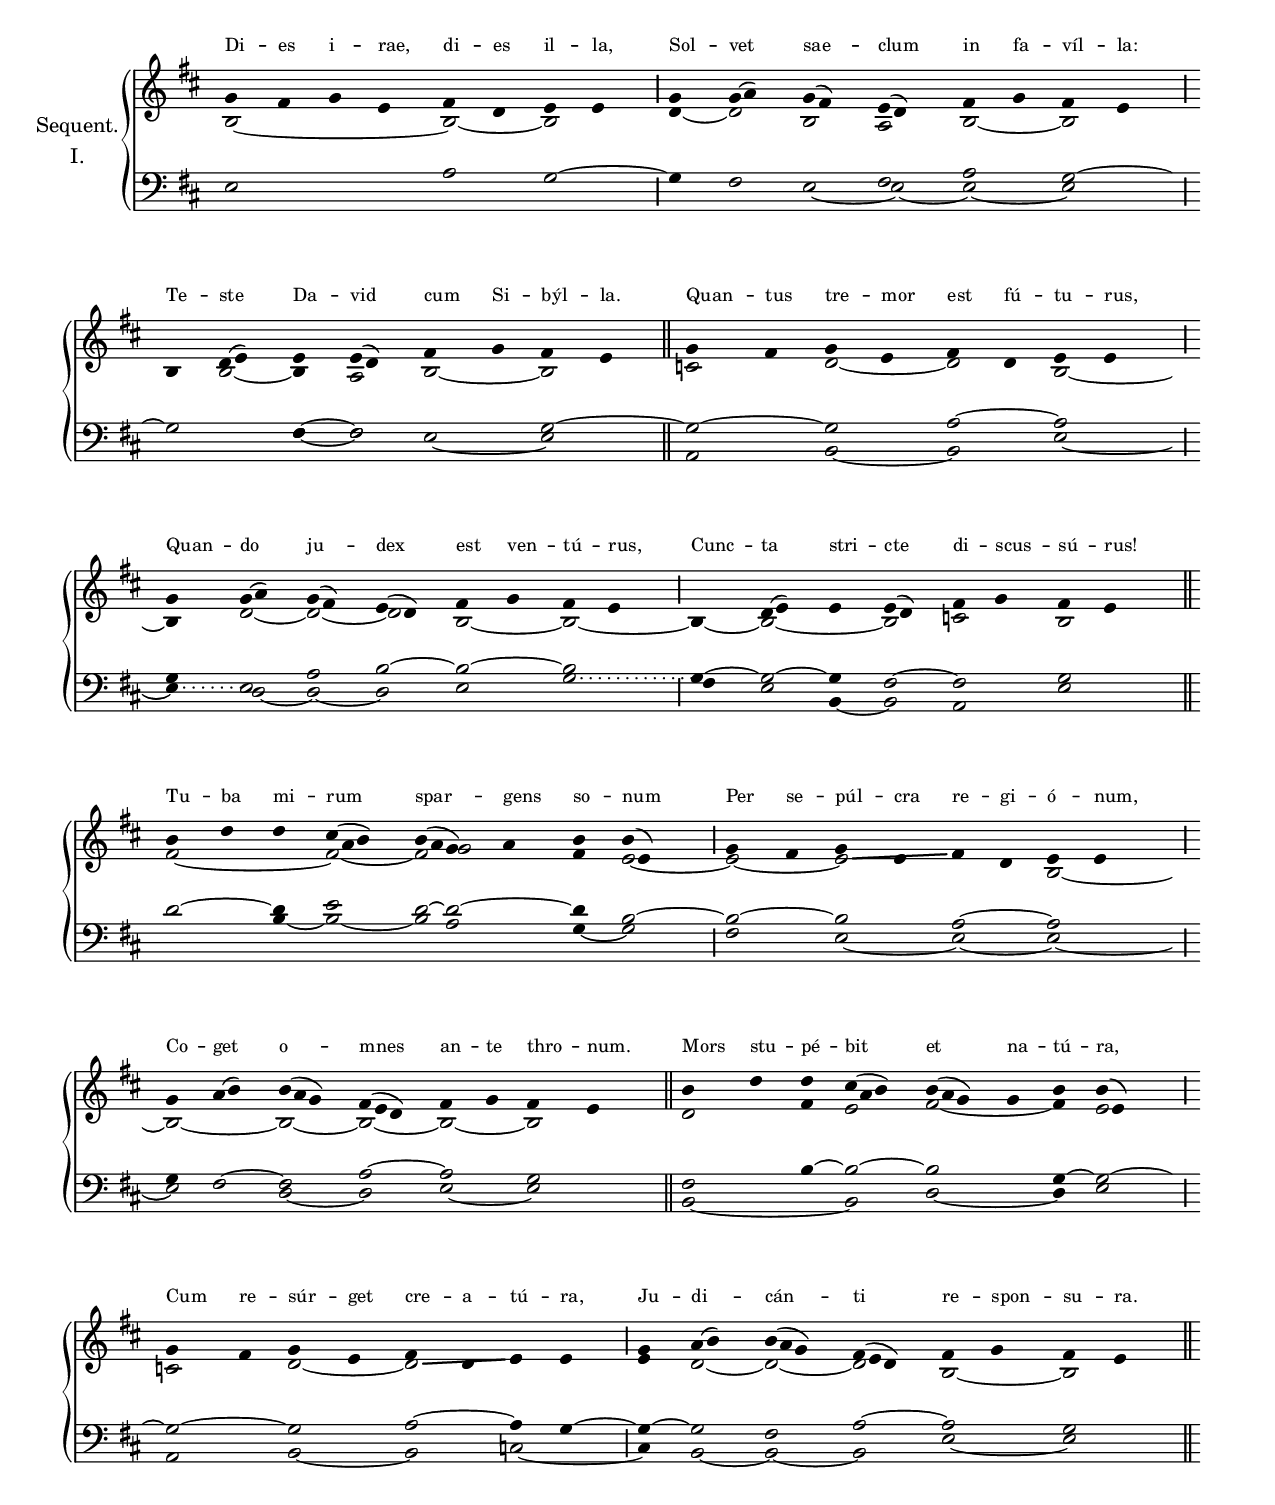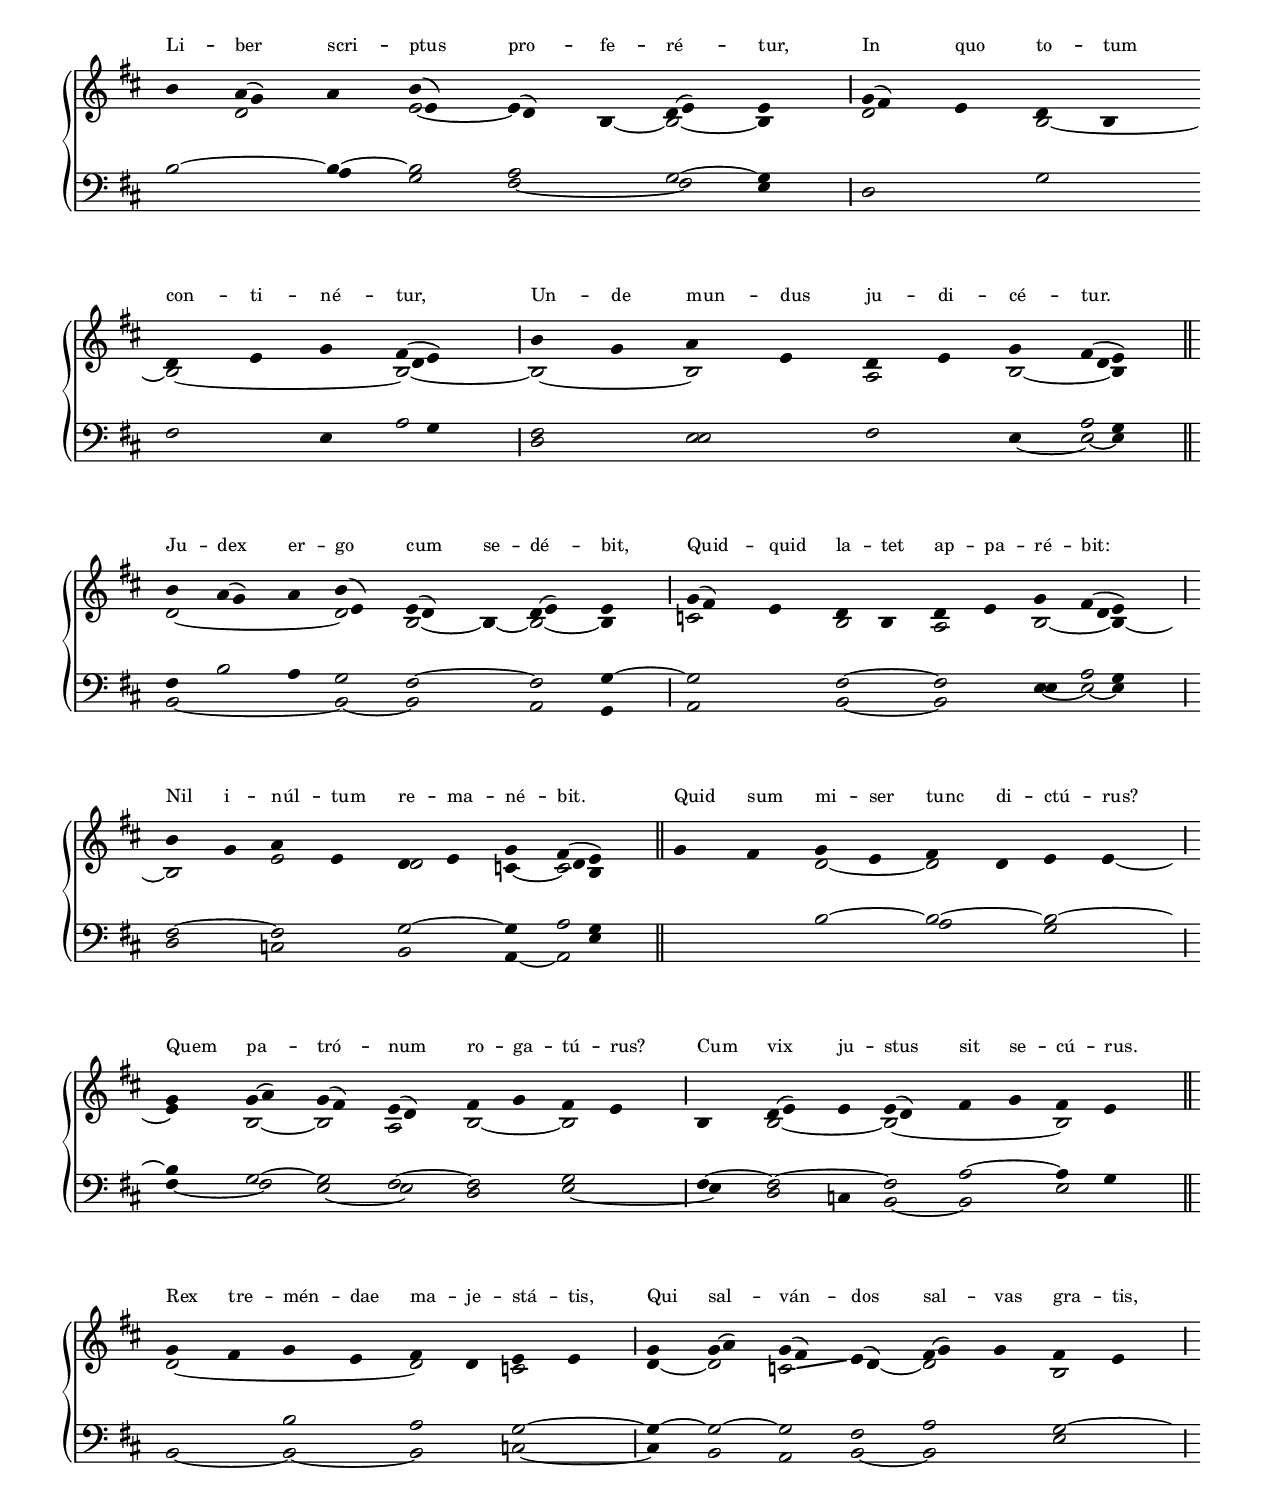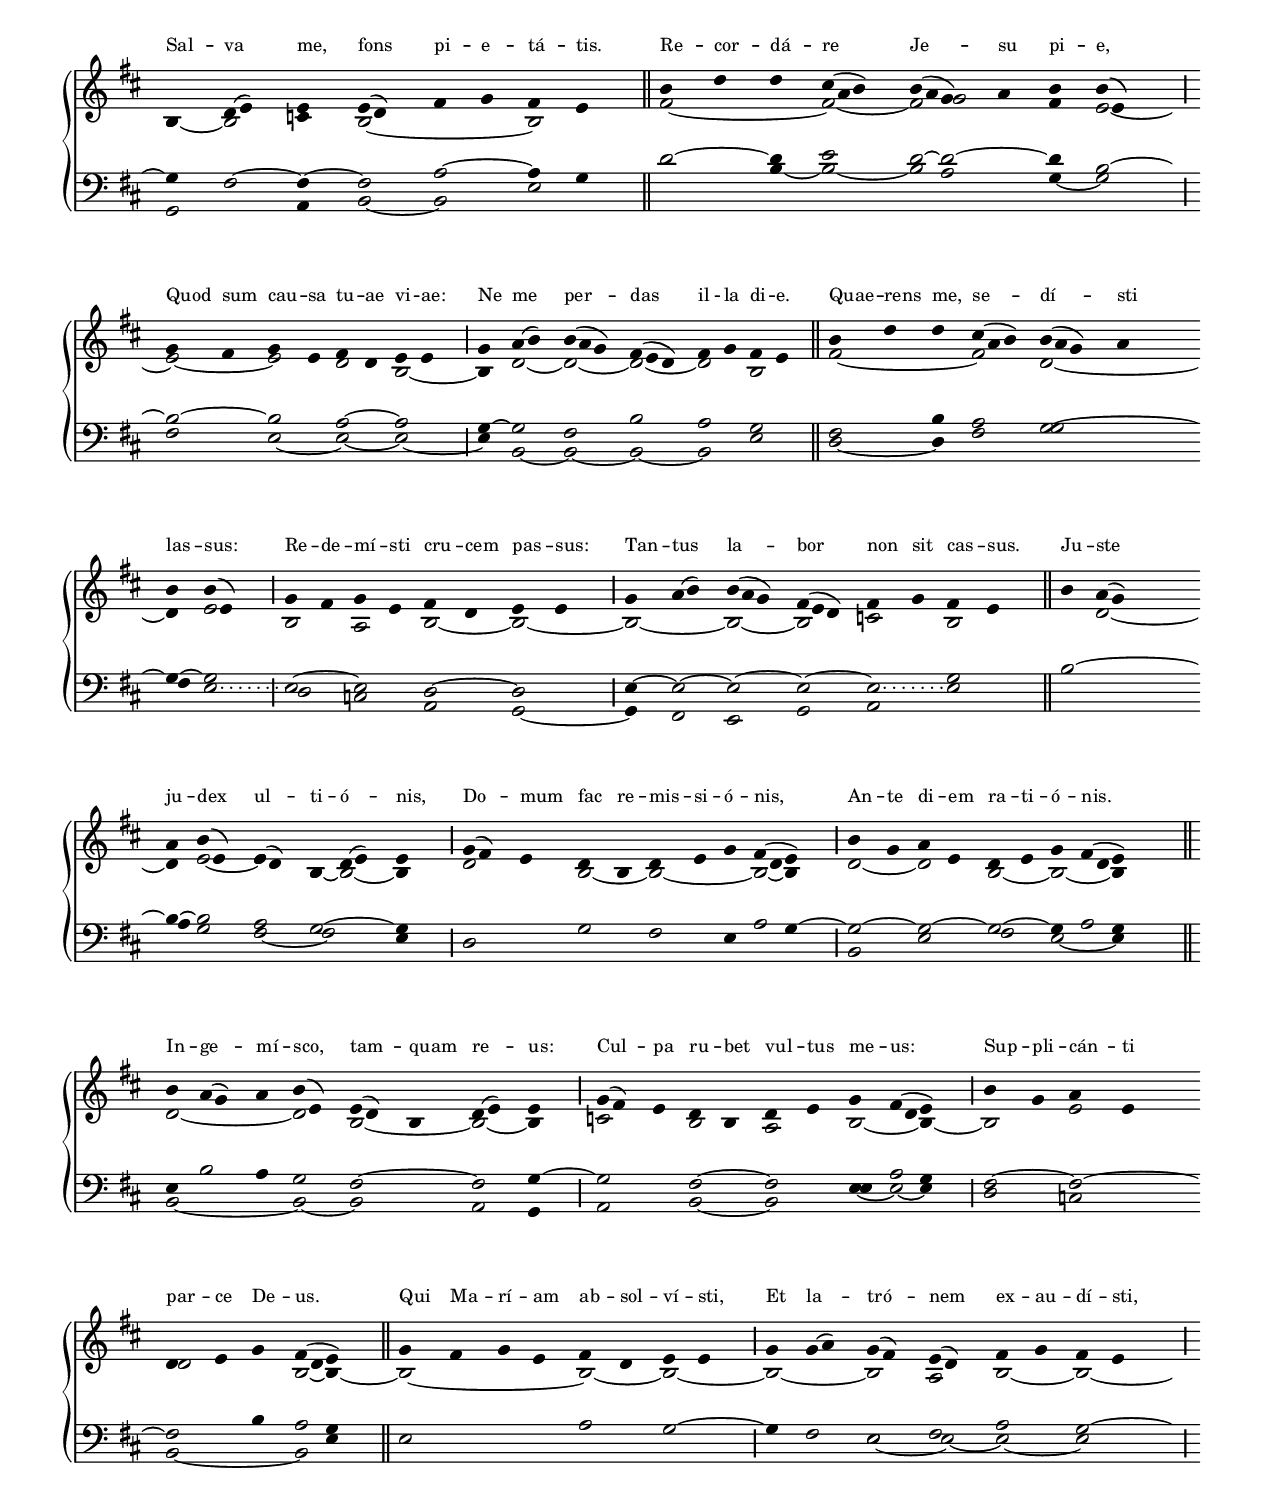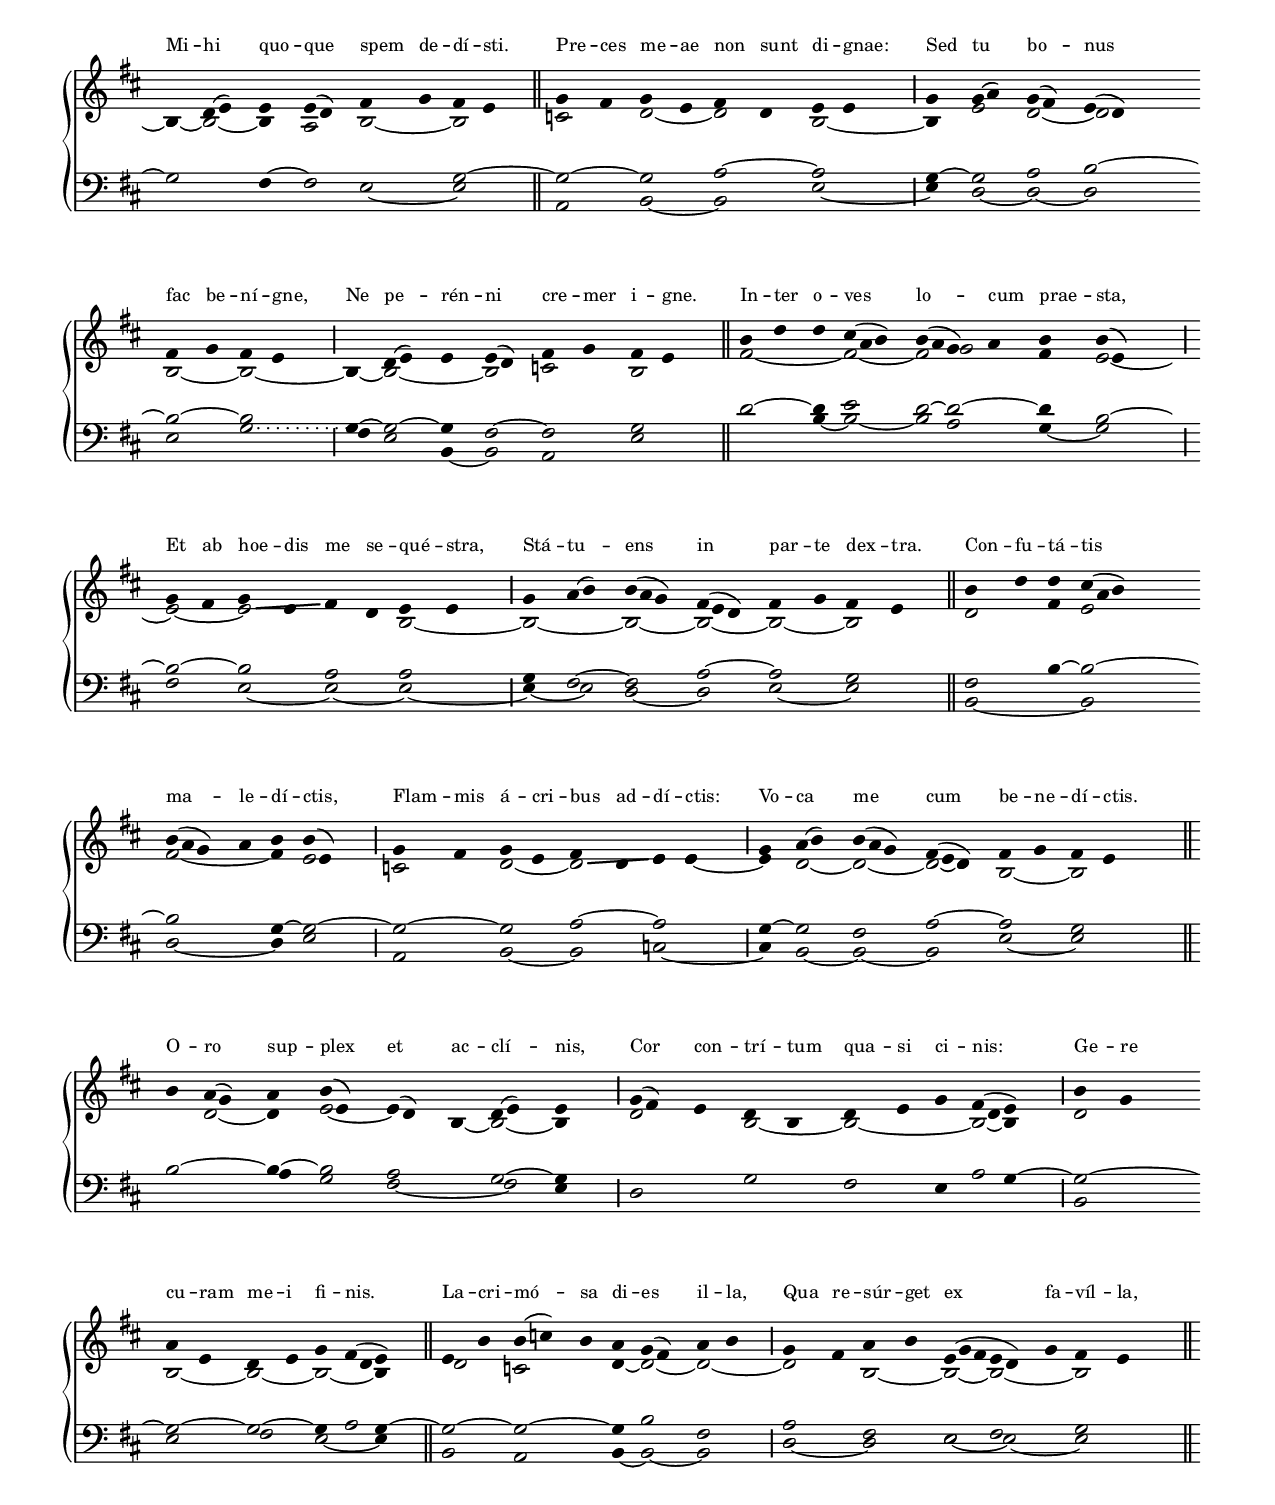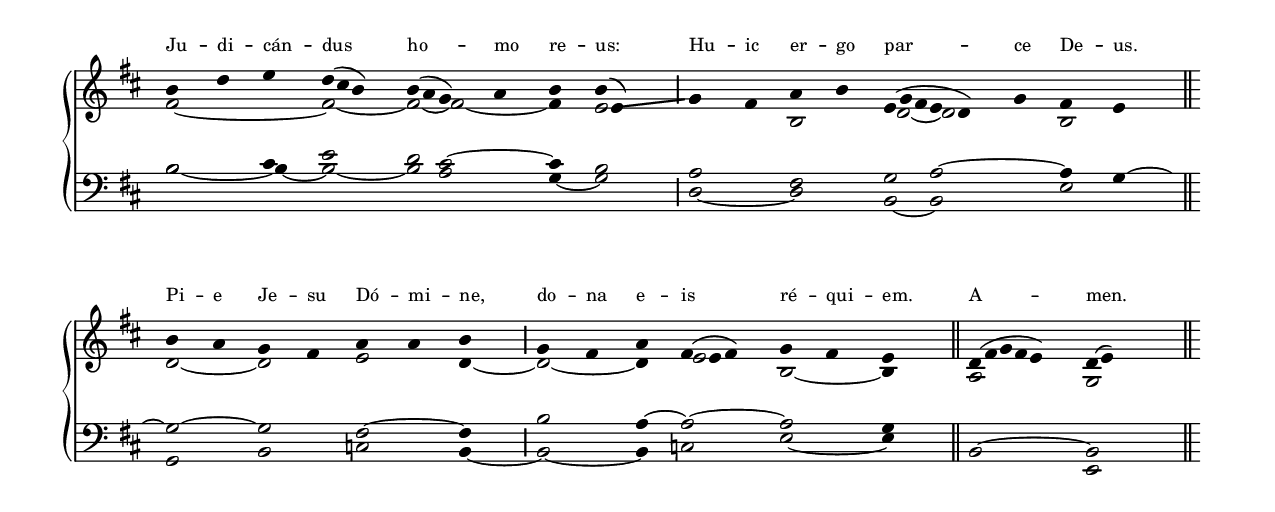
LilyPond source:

\version "2.22.0"
\include "gregorian.ly"
\include "noh2.ily"

%Proofed 3/14

global = {
  \cadenzaOn
  \override Glissando #'thickness = #2.0
  \set tieWaitForNote = ##t
}

chantText = \lyricmode {
	Di -- es i -- rae, di -- es il -- la,
	Sol -- vet sae -- clum in fa -- víl -- la:
	Te -- ste Da -- vid cum Si -- býl -- la.
	Quan -- tus tre -- mor est fú -- tu -- rus,
	Quan -- do ju -- dex est ven -- tú -- rus,
	Cunc -- ta stri -- cte di -- scus -- sú -- rus!
	Tu -- ba mi -- rum spar -- gens so -- num
	Per se -- púl -- cra re -- gi -- ó -- num,
	Co -- get o -- mnes an -- te thro -- num.
	Mors stu -- pé -- bit et na -- tú -- ra,
	Cum re -- súr -- get cre -- a -- tú -- ra,
	Ju -- di -- cán -- ti re -- spon -- su -- ra.
	Li -- ber scri -- ptus pro -- fe -- ré -- tur,
	In quo to -- tum con -- ti -- né -- tur,
	Un -- de mun -- dus ju -- di -- cé -- tur.
	Ju -- dex er -- go cum se -- dé -- bit,
	Quid -- quid la -- tet ap -- pa -- ré -- bit:
	Nil i -- núl -- tum re -- ma -- né -- bit.
	Quid sum mi -- ser tunc di -- ctú -- rus?
	Quem pa -- tró -- num ro -- ga -- tú -- rus?
	Cum vix ju -- stus sit se -- cú -- rus.
	Rex tre -- mén -- dae ma -- je -- stá -- tis,
	Qui sal -- ván -- dos sal -- vas gra -- tis,
	Sal -- va me, fons pi -- e -- tá -- tis. 
	Re -- cor -- dá -- re Je -- su pi -- e,
	Quod sum cau -- sa tu -- ae vi -- ae:
	Ne me per -- das il -- la di -- e.
	Quae -- rens me, se -- dí -- sti las -- sus:
	Re -- de -- mí -- sti cru -- cem pas -- sus:
	Tan -- tus la -- bor non sit cas -- sus.
	Ju -- ste ju -- dex ul -- ti -- ó -- nis,
	Do -- mum fac re -- mis -- si -- ó -- nis,
	An -- te di -- em ra -- ti -- ó -- nis.
	In -- ge -- mí -- sco, tam -- quam re -- us:
	Cul -- pa ru -- bet vul -- tus me -- us:
	Sup -- pli -- cán -- ti par -- ce De -- us.
	Qui Ma -- rí -- am ab -- sol -- ví -- sti,
	Et la -- tró -- nem ex -- au -- dí -- sti,
	Mi -- hi quo -- que spem de -- dí -- sti.
	Pre -- ces me -- ae non sunt di -- gnae:
	Sed tu bo -- nus fac be -- ní -- gne,
	Ne pe -- rén -- ni cre -- mer i -- gne.
	In -- ter o -- ves lo -- cum prae -- sta,
	Et ab hoe -- dis me se -- qué -- stra,
	Stá -- tu -- ens in par -- te dex -- tra.
	Con -- fu -- tá -- tis ma -- le -- dí -- ctis,
	Flam -- mis á -- cri -- bus ad -- dí -- ctis:
	Vo -- ca me cum be -- ne -- dí -- ctis.
	O -- ro sup -- plex et ac -- clí -- nis,
	Cor con -- trí -- tum qua -- si ci -- nis:
	Ge -- re cu -- ram me -- i fi -- nis.
	La -- cri -- mó -- sa di -- es il -- la,
	Qua re -- súr -- get ex fa -- víl -- la,
	Ju -- di -- cán -- dus ho -- mo re -- us:
	Hu -- ic er -- go par -- ce De -- us.
	Pi -- e Je -- su Dó -- mi -- ne, do -- na e -- is ré -- qui -- em.
	A -- men. 
}

chantMusic = {
  \tieDown
	\key d \major
g'4 fis'4 
g'4 e'4 
fis'4 d'4 
e'4 e'4 
\divisioMaior
g'4 g'4( a'4) 
g'4( fis'4) e'4( d'4) 
fis'4 
g'4 fis'4 e'4 
\divisioMaior \bar "" \break
b4 d'4( e'4) 
e'4 e'4( d'4) 
fis'4 
g'4 fis'4 e'4 
\finalis
g'4 fis'4 
g'4 e'4 
fis'4 
d'4 e'4 e'4 
\divisioMaior \bar "" \break
g'4 g'4( a'4) 
g'4( fis'4) e'4( d'4) 
fis'4 
g'4 fis'4 e'4 
\divisioMaior
b4 d'4( e'4) 
e'4 e'4( d'4) 
fis'4 g'4 fis'4 e'4 
\finalis \bar "" \break
b'4 d''4 
d''4 cis''4( a'4 b'4) 
b'4( a'4 g'4) a'4 
b'4 b'4( e'4) 
\divisioMaior
g'4 
fis'4 g'4 e'4 
fis'4 d'4 e'4 e'4 
\bar "" \break

\divisioMaior
g'4 a'4( b'4) 
b'4( a'4 g'4) fis'4( e'4 d'4) 
fis'4 g'4 
fis'4 e'4 
\finalis
b'4 
d''4 d''4 cis''4( a'4 b'4) 
b'4( a'4 g'4) 
g'4 b'4 b'4( e'4) 
\bar "" \break

\divisioMaior
g'4 
fis'4 g'4 e'4 
fis'4 d'4 e'4 e'4 
\divisioMaior
g'4 a'4( b'4) b'4( a'4 g'4) fis'4( e'4 d'4) 
fis'4 g'4 fis'4 e'4 
\finalis \bar "" \break
b'4 a'4( g'4) 
a'4 b'4( e'4) 
e'4( d'4) b4 d'4( e'4) e'4 
\divisioMaior
g'4( fis'4) 
e'4 
d'4 b4  \bar "" \break
d'4 e'4 g'4 fis'4( d'4 e'4) 
\divisioMaior
b'4 g'4 
a'4 e'4 
d'4 e'4 g'4 fis'4( d'4 e'4) 
\finalis \bar "" \break
b'4 a'4( g'4) 
a'4 b'4( e'4) 
e'4( d'4) 
b4 d'4( e'4) e'4 
\divisioMaior
g'4( fis'4) e'4 
d'4 b4 
d'4 e'4 g'4 fis'4( d'4 e'4) 
\divisioMaior \bar "" \break
b'4 
g'4 a'4 e'4
d'4 e'4 g'4 fis'4( d'4 e'4) 
\finalis
g'4 
fis'4 
g'4 e'4
fis'4 
d'4 e'4 e'4 
\divisioMaior  \bar "" \break
g'4 
g'4( a'4) g'4( fis'4) e'4( d'4) 
fis'4 g'4 fis'4 e'4
\divisioMaior
b4 
d'4( e'4) 
e'4 e'4( d'4) 
fis'4 
g'4 fis'4 e'4 
\finalis \bar "" \break
g'4 
fis'4 g'4 e'4 
fis'4 d'4 e'4 e'4 
\divisioMaior
g'4 
g'4( a'4)
g'4( fis'4) e'4( d'4)
fis'4( g'4) g'4 
fis'4 e'4 
\divisioMaior \bar "" \break
b4 d'4( e'4) 
e'4 
e'4( d'4) 
fis'4 g'4 fis'4 e'4 
\finalis
b'4 d''4 d''4 cis''4( a'4 b'4) 
b'4( a'4 g'4) a'4 
b'4 b'4( e'4) 
\bar "" \break

\divisioMaior
g'4 
fis'4 
g'4 e'4 
fis'4 d'4 
e'4 e'4 
\divisioMaior
g'4 
a'4( b'4) 
b'4( a'4 g'4) fis'4( e'4 d'4) 
fis'4 g'4 
fis'4 e'4 
\finalis
b'4 d''4 
d''4 
cis''4( a'4 b'4) b'4( a'4 g'4) a'4 
\bar "" \break

b'4 b'4( e'4) 
\divisioMaior
g'4 fis'4 g'4 e'4 
fis'4 d'4 
e'4 e'4 
\divisioMaior
g'4 a'4( b'4) 
b'4( a'4 g'4) fis'4( e'4 d'4) 
fis'4 
g'4 
fis'4 e'4 
\finalis
b'4 a'4( g'4) 
\bar "" \break

a'4 b'4( e'4) 
e'4( d'4) b4 d'4( e'4) e'4 
\divisioMaior
g'4( fis'4) e'4 
d'4 
b4 d'4 e'4 g'4 fis'4( d'4 e'4) 
\divisioMaior
b'4 g'4 
a'4 e'4 
d'4 e'4 g'4 fis'4( d'4 e'4) 
\bar "" \break

\finalis
b'4 a'4( g'4) a'4 b'4( e'4) 
e'4( d'4) b4 
d'4( e'4) e'4 
\divisioMaior
g'4( fis'4) e'4 
d'4 b4 
d'4 e'4 
g'4 fis'4( d'4 e'4) 
\divisioMaior
b'4 g'4 a'4 e'4 
\bar "" \break

d'4 e'4 
g'4 fis'4( d'4 e'4) 
\finalis
g'4 
fis'4 g'4 e'4 
fis'4 d'4 e'4 e'4 
\divisioMaior
g'4 
g'4( a'4) g'4( fis'4) e'4( d'4) 
fis'4 g'4 fis'4 e'4 
\bar "" \break

\divisioMaior
b4 d'4( e'4) 
e'4 e'4( d'4) 
fis'4 
g'4 fis'4 e'4 
\finalis
g'4 fis'4 
g'4 e'4 
fis'4 
d'4 
e'4 e'4 
\divisioMaior
g'4 
g'4( a'4) 
g'4( fis'4) e'4( d'4) 
\bar "" \break

fis'4 
g'4 fis'4 e'4 
\divisioMaior
b4 
d'4( e'4) e'4 e'4( d'4) 
fis'4 g'4 
fis'4 e'4 
\finalis
b'4 d''4 
d''4 cis''4( a'4 b'4) 
b'4( a'4 g'4) a'4 
b'4 b'4( e'4) 
\bar "" \break

\divisioMaior
g'4 
fis'4 
g'4 e'4 
fis'4 
d'4 e'4 e'4 
\divisioMaior
g'4 a'4( b'4) b'4( a'4 g'4) 
fis'4( e'4 d'4) 
fis'4 g'4 
fis'4 e'4 
\finalis
b'4 d''4 d''4 cis''4( a'4 b'4) 
\bar "" \break

b'4( a'4 g'4) a'4 b'4 b'4( e'4) 
\divisioMaior
g'4 fis'4 
g'4 e'4 fis'4 
d'4 e'4 e'4 
\divisioMaior
g'4 a'4( b'4) 
b'4( a'4 g'4) 
fis'4( e'4 d'4) 
fis'4 g'4 fis'4 e'4 
\bar "" \break

\finalis
b'4 a'4( g'4) 
a'4 b'4( e'4) 
e'4( d'4) 
b4 d'4( e'4) e'4 
\divisioMaior
g'4( fis'4) 
e'4 d'4 b4 
d'4 e'4 
g'4 fis'4( d'4 e'4) 
\divisioMaior
b'4 g'4 
\bar "" \break

a'4 e'4 
d'4 e'4 
g'4 fis'4( d'4 e'4) 
\finalis
e'4 b'4 b'4( c''4) b'4 
a'4 g'4( fis'4) 
a'4 b'4 
\divisioMaior
g'4 
fis'4 a'4 b'4 
e'4( g'4 fis'4 e'4 d'4) 
g'4 fis'4 e'4 
\finalis
\bar "" \break
b'4 d''4 e''4 d''4( cis''4 b'4) 
b'4( a'4 g'4) a'4 
b'4 b'4( e'4) 
\divisioMaior
g'4 fis'4 
a'4 b'4 
e'4( g'4 fis'4 e'4 d'4) g'4 
fis'4 e'4 
\finalis
\bar "" \break

b'4 a'4 
g'4 fis'4 
a'4 a'4 b'4 
\divisioMaior
g'4 fis'4 
a'4 fis'4( e'4 fis'4) 
g'4 fis'4 e'4 
\finalis
d'4( fis'4 g'4 fis'4 e'4) d'4( e'4) 
\bar "" \break

\finalis
}

altoMusic = {
	b2*8/4~ 
b2*4/4~ 
b2*4/4 
d'4~ 
d'2*4/4 
b2*4/4 
a2*4/4 
b2*4/4~ 
b2*4/4 
s4 
b2*4/4~ 
b4 
a2*4/4 
b2*4/4~ 
b2*4/4 
c'2*4/4 
d'2*4/4~ 
d'2*4/4 
b2*4/4~ 
b4 
d'2*4/4~ 
d'2*4/4~ 
d'2*4/4 
b2*4/4~ 
b2*4/4~
b4 ~
b2*6/4~ 
b2*4/4 
c'2*4/4 
b2*4/4 
fis'2*6/4~ 
fis'2*6/4~ 
fis'2*4/4 
g'2*4/4 
fis'4 
e'2*4/4~ 
e'2*4/4~ 
e'2*4/4 -\tweak Glissando.Y-offset #-1.2 \glissando
fis'4
s4 
b2*4/4~ 
b2*6/4~ 
b2*6/4~ 
b2*6/4~ 
b2*4/4~ 
b2*4/4 
d'2*4/4 
fis'4 
e'2*6/4 
fis'2*8/4~ 
fis'4 
e'2*4/4 
c'2*4/4 
d'2*4/4~ 
d'2*4/4 -\tweak Glissando.Y-offset #-1.2 \glissando
e'4
s4 
e'4 
d'2*4/4~ 
d'2*6/4~ 
d'2*6/4 
b2*4/4~ 
b2*4/4 
s4 
d'2*6/4 
e'2*4/4~
e'4
s4 
b4~
b2*4/4~ 
b4 
d'2*6/4 
b2*4/4~ 
b2*6/4~ 
b2*6/4~ 
b2*4/4~ 
b2*4/4 
a2*4/4 
b2*6/4~ 
b4 
d'2*8/4~ 
d'2*4/4 
b2*4/4~
b4~
b2*4/4~ 
b4 
c'2*6/4 
b2*4/4 
a2*4/4 
b2*6/4~ 
b4~ 
b2*4/4 
e'2*4/4 
d'2*4/4 
c'4~ 
c'2*4/4 
b4 
s2*4/4 
d'2*4/4~ 
d'2*6/4 
e'4~
e'4 
b2*4/4~ 
b2*4/4 
a2*4/4 
b2*4/4~ 
b2*4/4 
s4 
b2*6/4~ 
b2*8/4~ 
b2*4/4 
d'2*8/4~ 
d'2*4/4 
c'2*4/4 
d'4~ 
d'2*4/4 
c'2*4/4 -\tweak Glissando.Y-offset #-0.8 \glissando
e'4 
d'4~
d'2*6/4 
b2*4/4 
b4 ~
b2*4/4 
c'4 
b2*8/4~ 
b2*4/4 
fis'2*6/4~ 
fis'2*6/4~ 
fis'2*4/4 
g'2*4/4 
fis'4 
e'2*4/4~ 
e'2*4/4~ 
e'2*4/4 
d'2*4/4 
b2*4/4~ 
b4 
d'2*4/4~ 
d'2*6/4~ 
d'2*6/4~ 
d'2*4/4 
b2*4/4 
fis'2*6/4~ 
fis'2*6/4 
d'2*8/4~ 
d'4 
e'2*4/4 
b2*4/4 
a2*4/4 
b2*4/4~ 
b2*4/4~ 
b2*6/4~ 
b2*6/4~ 
b2*6/4 
c'2*4/4 
b2*4/4 
s4 
d'2*4/4~ 
d'4 
e'2*4/4~
e'4
s4 
b4~
b2*4/4~ 
b4 
d'2*6/4 
b2*4/4~ 
b2*6/4~ 
b2*4/4~ 
b4 
d'2*4/4~ 
d'2*4/4 
b2*4/4~ 
b2*6/4~ 
b4 
d'2*8/4~ 
d'2*4/4 
b2*6/4~ 
b2*4/4~ 
b4 
c'2*6/4 
b2*4/4 
a2*4/4 
b2*6/4~ 
b4~ 
b2*4/4 
e'2*4/4 
d'2*6/4 
b2*4/4~ 
b4~ 
b2*8/4~ 
b2*4/4~ 
b2*4/4~ 
b2*6/4~ 
b2*4/4 
a2*4/4 
b2*4/4~ 
b2*4/4~ 
b4~ 
b2*4/4~ 
b4 
a2*4/4 
b2*4/4~ 
b2*4/4 
c'2*4/4 
d'2*4/4~ 
d'2*4/4 
b2*4/4~ 
b4 
e'2*4/4 
d'2*4/4~ 
d'2*4/4 
b2*4/4~ 
b2*4/4~ 
b4~ 
b2*6/4~ 
b2*4/4 
c'2*4/4 
b2*4/4 
fis'2*6/4~ 
fis'2*6/4~ 
fis'2*4/4 
g'2*4/4 
fis'4 
e'2*4/4~ 
e'2*4/4~ 
e'2*4/4 -\tweak Glissando.Y-offset #-1.2 \glissando
fis'4
s4 
b2*4/4~ 
b2*6/4~ 
b2*6/4~ 
b2*6/4~ 
b2*4/4~ 
b2*4/4 
d'2*4/4 
fis'4 
e'2*6/4 
fis'2*8/4~ 
fis'4 
e'2*4/4 
c'2*4/4 
d'2*4/4~ 
d'2*4/4 -\tweak Glissando.Y-offset #-1.2 \glissando
e'4
e'4~
e'4 
d'2~ 
d'2*6/4~ 
d'2*4/4~ 
d'4 
b2*4/4~ 
b2*4/4 
s4 
d'2*4/4~ 
d'4 
e'2*4/4~ 
e'4 
s4 
b4~ 
b2*4/4~ 
b4 
d'2*6/4 
b2*4/4~ 
b2*6/4~ 
b2*4/4~ 
b4 
d'2*4/4 
b2*4/4~ 
b2*4/4~ 
b2*6/4~ 
b4 
d'2*4/4 
c'2*6/4 
d'4~ 
d'2*4/4~ 
d'2*4/4~ 
d'2*4/4 
b2*4/4~ 
b2*6/4~
b2*6/4~ 
b2*4/4 
fis'2*6/4~ 
fis'2*6/4~ 
fis'2*4/4~ 
fis'2*4/4~ 
fis'4 
e'2*4/4 -\tweak Glissando.Y-offset #-1.2 \glissando
g'4
s4 
b2*4/4 
d'2*6/4~ 
d'2*6/4 
b2*4/4 
d'2*4/4~ 
d'2*4/4 
e'2*4/4 
d'4~ 
d'2*4/4~ 
d'4 
e'2*6/4 
b2*4/4~ 
b4 
a2*10/4 
g2 
}

tenorMusic = {
	\key d \major
e2*8/4 
a2*4/4 
g2*4/4~ 
\divisioMaior
g4 
fis2*4/4 
s2*4/4 
fis2*4/4 
a2*4/4 
g2*4/4~ 
\divisioMaior
g2*6/4 
fis4~ 
fis2*4/4 
s2*4/4 
g2*4/4~ 
\finalis
g2*4/4~ 
g2*4/4 
a2*4/4~ 
a2*4/4 
\divisioMaior
g4 
e2*4/4 
a2*4/4 
b2*4/4~ 
b2*4/4~ 
b2*4/4 
\divisioMaior
g4~ 
g2*4/4~ 
g4 
fis2*4/4~ 
fis2*4/4 
g2*4/4 
\finalis
d'2*4/4~ 
d'4 
e'2*6/4 
d'2*4/4~ 
d'2*4/4~ 
d'4 
b2*4/4~ 
\divisioMaior
b2*4/4~ 
b2*4/4 
a2*4/4~ 
a2*4/4 
\divisioMaior
g4 
fis2*4/4~ 
fis2*6/4 
a2*6/4~ 
a2*4/4 
g2*4/4 
\finalis
fis2*4/4 
b4~ 
b2*6/4~ 
b2*8/4 
g4~ 
g2*4/4~ 
\divisioMaior
g2*4/4~ 
g2*4/4 
a2*4/4~ 
a4 
g4~ 
\divisioMaior
g4~ 
g2*4/4 
fis2*6/4 
a2*6/4~ 
a2*4/4 
g2*4/4 
\finalis
b2*6/4~ 
b4~ 
b2*4/4 
a2*6/4 
g2*4/4~ 
g4 
\divisioMaior
d2*6/4 
g2*4/4 
fis2*4/4 
e4 
a2*4/4 
g4 
\divisioMaior
fis2*4/4 
e2*4/4 
fis2*4/4 
s4 
a2*4/4 
g4 
\finalis
fis4 
b2*4/4 
a4 
g2*4/4 
fis2*6/4~ 
fis2*4/4 
g4~ 
\divisioMaior
g2*6/4 
fis2*4/4~ 
fis2*4/4 
\shiftRight e4 
a2*4/4 
g4 
\divisioMaior
fis2*4/4~ 
fis2*4/4 
g2*4/4~ 
g4 
a2*4/4 
g4 
\finalis
s2*4/4 
b2*4/4~ 
b2*4/4~ 
b2*4/4~ 
\divisioMaior
b4 
g2*4/4~ 
g2*4/4 
fis2*4/4~ 
fis2*4/4 
g2*4/4 
\divisioMaior
fis4~ 
fis2*6/4~ 
fis2*4/4 
a2*4/4~ 
a4 
g4 
\finalis
s2*4/4 
b2*4/4 
a2*4/4 
g2*4/4~ 
\divisioMaior
g4~ 
g2*4/4~ 
g2*4/4 
fis2*4/4 
a2*6/4 
g2*4/4~ 
\divisioMaior
g4 
fis2*4/4~ 
fis4~ 
fis2*4/4 
a2*4/4~ 
a4 
g4 
\finalis
d'2*4/4~ 
d'4 
e'2*6/4 
d'2*4/4~ 
d'2*4/4~ 
d'4 
b2*4/4~ 
\divisioMaior
b2*4/4~ 
b2*4/4 
a2*4/4~ 
a2*4/4 
\divisioMaior
g4~ 
g2*4/4 
fis2*6/4 
b2*6/4 
a2*4/4
g2*4/4 
\finalis
fis2*4/4 
b4 
a2*6/4 
g2*8/4~ 
g4~ 
g2*4/4 
\divisioMaior
e2*4/4~ 
e2*4/4 
d2*4/4~ 
d2*4/4 
\divisioMaior
e4~ 
e2*4/4~ 
e2*6/4~ 
e2*6/4~ 
e2*4/4 
g2*4/4 
\finalis
b2*6/4~ 
b4~ 
b2*4/4 
a2*4/4 
g2*6/4~ 
g4 
\divisioMaior
d2*6/4 
g2*4/4 
fis2*4/4 
e4 
a2 
g4~ 
\divisioMaior
g2*4/4~ 
g2*4/4~ 
g2*4/4~ 
g4 
a2*4/4 
g4 
\finalis
e4 
b2*4/4 
a4 
g2*4/4 
fis2*6/4~ 
fis2*4/4 
g4~ 
\divisioMaior
g2*6/4 
fis2*4/4~ 
fis2*4/4 
\shiftRight e4 
a2*4/4 
g4 
\divisioMaior
fis2*4/4~ 
fis2*4/4~ 
fis2*4/4 
b4 
a2*4/4 
g4 
\finalis
e2*8/4 
a2*4/4 
g2*4/4~ 
\divisioMaior
g4 
fis2*4/4 
e2*4/4 
fis2*4/4 
a2*4/4 
g2*4/4~ 
\divisioMaior
g2*6/4 
fis4~ 
fis2*4/4 
s2*4/4 
g2*4/4~ 
\finalis
g2*4/4~ 
g2*4/4 
a2*4/4~ 
a2*4/4 
\divisioMaior
g4~ 
g2*4/4 
a2*4/4 
b2*4/4~ 
b2*4/4~ 
b2*4/4 
\divisioMaior
g4~ 
g2*4/4~ 
g4 
fis2*4/4~ 
fis2*4/4 
g2*4/4 
\finalis
d'2*4/4~ 
d'4 
e'2*6/4 
d'2*4/4~ 
d'2*4/4~ 
d'4 
b2*4/4~ 
\divisioMaior
b2*4/4~ 
b2*4/4 
a2*4/4
a2*4/4 
\divisioMaior
g4 
fis2*4/4~ 
fis2*6/4 
a2*6/4~ 
a2*4/4 
g2*4/4 
\finalis
fis2*4/4 
b4~ 
b2*6/4~ 
b2*8/4 
g4~ 
g2*4/4~ 
\divisioMaior
g2*4/4~ 
g2*4/4 
a2*4/4~ 
a2*4/4 
\divisioMaior
g4~ 
g2*4/4 
fis2*6/4 
a2*6/4~ 
a2*4/4 
g2*4/4 
\finalis
b2*6/4~ 
b4~ 
b2*4/4 
a2*6/4 
g2*4/4~ 
g4 
\divisioMaior
d2*6/4 
g2*4/4 
fis2*4/4 
e4 
a2*4/4 
g4~ 
\divisioMaior
g2*4/4~ 
g2*4/4~ 
g2*4/4~ 
g4 
a2*4/4 
g4~ 
\finalis
g2*4/4~ 
g2*6/4~ 
g4 
b2*4/4 
fis2*4/4 
\divisioMaior
a2*4/4 
fis2*4/4 
e2*6/4 
fis2*6/4 
g2*4/4 
\finalis
b2*4/4 
cis'4 
e'2*6/4 
d'2*4/4 
cis'2*4/4~ 
cis'4 
b2*4/4 
\divisioMaior
a2*4/4 
fis2*4/4 
g2*6/4 
a2*6/4~ 
a4 
g4~ 
\finalis
g2*4/4~ 
g2*4/4 
fis2*4/4~ 
fis4 
\divisioMaior
b2*4/4 
a4~ 
a2*6/4~ 
a2*4/4 
g4 
\finalis
b,2*10/4~ 
b,2
\finalis
}

bassMusic = {
	s2*22/4 
e2*4/4~ 
e2*4/4~ 
e2*4/4~ 
e2*4/4 
s2*6/4 
fis4~ 
fis2*4/4 
e2*4/4~ 
e2*4/4 
a,2*4/4 
b,2*4/4~ 
b,2*4/4 
e2*4/4~ 
e4 
d2*4/4~ 
d2*4/4~ 
d2*4/4 
e2*4/4 
g2*4/4 
fis4 
e2*4/4 
b,4~ 
b,2*4/4 
a,2*4/4 
e2*4/4 
s2*4/4 
b4~ 
b2*6/4~ 
b2*4/4 
a2*4/4 
g4~ 
g2*4/4 
fis2*4/4 
e2*4/4~ 
e2*4/4~ 
e2*4/4~ 
e2*6/4 
d2*6/4~ 
d2*6/4 
e2*4/4~ 
e2*4/4 
b,2*6/4~ 
b,2*6/4 
d2*8/4~ 
d4 
e2*4/4 
a,2*4/4 
b,2*4/4~ 
b,2*4/4 
c2*4/4~ 
c4 
b,2*4/4~ 
b,2*6/4~ 
b,2*6/4 
e2*4/4~ 
e2*4/4 
s2*6/4 
a4 
g2*4/4 
fis2*6/4~ 
fis2*4/4 
e4 
s2*22/4 
d2*4/4 
\shiftRight e2*4/4 
s2*4/4 
e4~ 
e2*4/4~ 
e4 
b,2*8/4~ 
b,2*4/4~ 
b,2*6/4 
a,2*4/4 
g,4 
a,2*6/4 
b,2*4/4~ 
b,2*4/4 
e4~ 
e2*4/4~ 
e4 
d2*4/4 
c2*4/4 
b,2*4/4 
a,4~ 
a,2*4/4 
e4 
s2*8/4 
a2*4/4 
g2*4/4 
fis4~ 
fis2*4/4 
e2*4/4~ 
e2*4/4 
d2*4/4 
e2*4/4~ 
e4 
d2*4/4 
c4 
b,2*4/4~ 
b,2*4/4 
e2*4/4 
b,2*4/4~ 
b,2*4/4~ 
b,2*4/4 
c2*4/4~ 
c4 
b,2*4/4 
a,2*4/4 
b,2*4/4~ 
b,2*6/4 
e2*4/4 
g,2*6/4 
a,4 
b,2*4/4~ 
b,2*4/4 
e2*4/4 
s2*4/4 
b4~ 
b2*6/4~ 
b2*4/4 
a2*4/4 
g4~ 
g2*4/4 
fis2*4/4 
e2*4/4~ 
e2*4/4~ 
e2*4/4~ 
e4 
b,2*4/4~ 
b,2*6/4~ 
b,2*6/4~ 
b,2*4/4 
e2*4/4 
d2*4/4~ 
d4 
fis2*6/4 
\shiftRight g2*8/4 
fis4 
e2*4/4 
d2*4/4 
c2*4/4 
a,2*4/4 
g,2*4/4~ 
g,4 
fis,2*4/4 
e,2*6/4 
g,2*6/4 
a,2*4/4 
e2*4/4 
s2*6/4 
a4 
g2*4/4 
fis2*4/4~ 
fis2*6/4 
e4 
s2*22/4 
b,2*4/4 
e2*4/4 
fis2*4/4 
e2*6/4~ 
e4 
b,2*8/4~ 
b,2*4/4~ 
b,2*6/4 
a,2*4/4 
g,4 
a,2*6/4 
b,2*4/4~ 
b,2*4/4 
e4~ 
e2*4/4~ 
e4 
d2*4/4 
c2*4/4 
b,2*6/4~ 
b,2*4/4 
e4 
s2*22/4 
e2*4/4~ 
e2*4/4~ 
e2*4/4~ 
e2*4/4 
s2*12/4 
e2*4/4~ 
e2*4/4 
a,2*4/4 
b,2*4/4~ 
b,2*4/4 
e2*4/4~ 
e4 
d2*4/4~ 
d2*4/4~ 
d2*4/4 
e2*4/4 
g2*4/4 
fis4 
e2*4/4 
b,4~ 
b,2*4/4 
a,2*4/4 
e2*4/4 
s2*4/4 
b4~ 
b2*6/4~ 
b2*4/4 
a2*4/4 
g4~ 
g2*4/4 
fis2*4/4 
e2*4/4~ 
e2*4/4~ 
e2*4/4~ 
e4~ 
e2*4/4 
d2*6/4~ 
d2*6/4 
e2*4/4~ 
e2*4/4 
b,2*6/4~ 
b,2*6/4 
d2*8/4~ 
d4 
e2*4/4 
a,2*4/4 
b,2*4/4~ 
b,2*4/4 
c2*4/4~ 
c4 
b,2*4/4~ 
b,2*6/4~ 
b,2*6/4 
e2*4/4~ 
e2*4/4 
s2*6/4 
a4 
g2*4/4 
fis2*6/4~ 
fis2*4/4 
e4 
s2*22/4 
b,2*4/4 
e2*4/4 
fis2*4/4 
e2*6/4~ 
e4 
b,2*4/4 
a,2*6/4 
b,4~ 
b,2*4/4~ 
b,2*4/4 
d2*4/4~ 
d2*4/4 
e2*6/4~ 
e2*6/4~ 
e2*4/4 
b2*4/4~ 
b4~ 
b2*6/4~ 
b2*4/4 
a2*4/4 
g4~ 
g2*4/4 
d2*4/4~ 
d2*4/4 
b,2*6/4~ 
b,2*6/4 
e2*4/4 
g,2*4/4 
b,2*4/4 
c2*4/4 
b,4~ 
b,2*4/4~ 
b,4 
c2*6/4 
e2*4/4~ 
e4 
s2*10/4 
e,2 
}

voiceLines = {
  \voiceLineStyle

  s2*18 s4
  \allowVoiceLineBreak
  \voiceLine "down" "down" e2*1/2 e2*1/2

  s4*7
  \allowVoiceLineBreak
  \voiceLine "down" "down" g2 g2*1/2

  s2*123 s4
  \allowVoiceLineBreak
  \voiceLine "down" "down" e2 e2*1/2

  s2*8
  \allowVoiceLineBreak
  \voiceLine "down" "down" e2 e2*1/2

  s2*56 s4
  \allowVoiceLineBreak
  \voiceLine "down" "down" g2 g2*1/2
}

\score{
  <<
    \new Lyrics
    \new GrandStaff <<
      \set GrandStaff.autoBeaming = ##f
      \set GrandStaff.instrumentName = \markup \center-column {
        "Sequent."
        "I."
      }
      \new Staff = up <<
        \new Voice = "chant" {
          \voiceOne \global \chantMusic
        }
        \new Voice {
          \voiceTwo \global \altoMusic
        }
      >>

      \new Staff = down <<
        \clef bass
        \new Voice {
          \voiceOne \global \tenorMusic
        }
        \new Voice {
          \voiceTwo \global \bassMusic
        }
        \new Voice {
          \voiceThree \global \voiceLines
        }
      >>
    >>
    \context Lyrics {
      \lyricsto chant {
        \chantText
      }
    }
  >>
}
